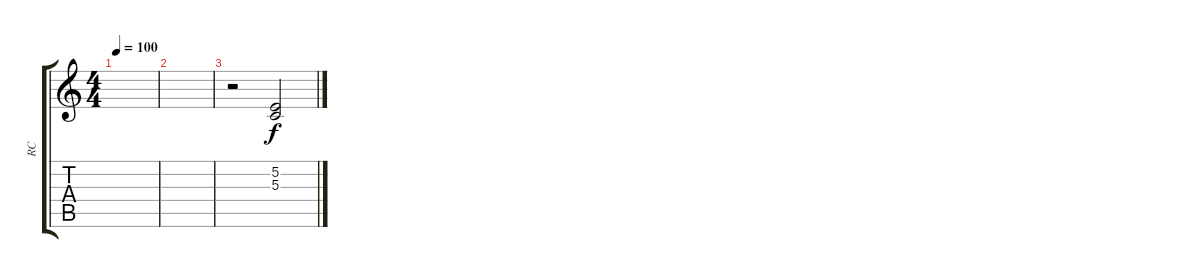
\track ("RC" "RC") {instrument reversecymbal}
\staff {score tabs}
\tuning (E4 B3 G3 D3 A2 E2) {hide}
\ts (4 4)
\tempo 100
\clef g2
\ks c
|
|
r.2 (5.2 5.3).2
